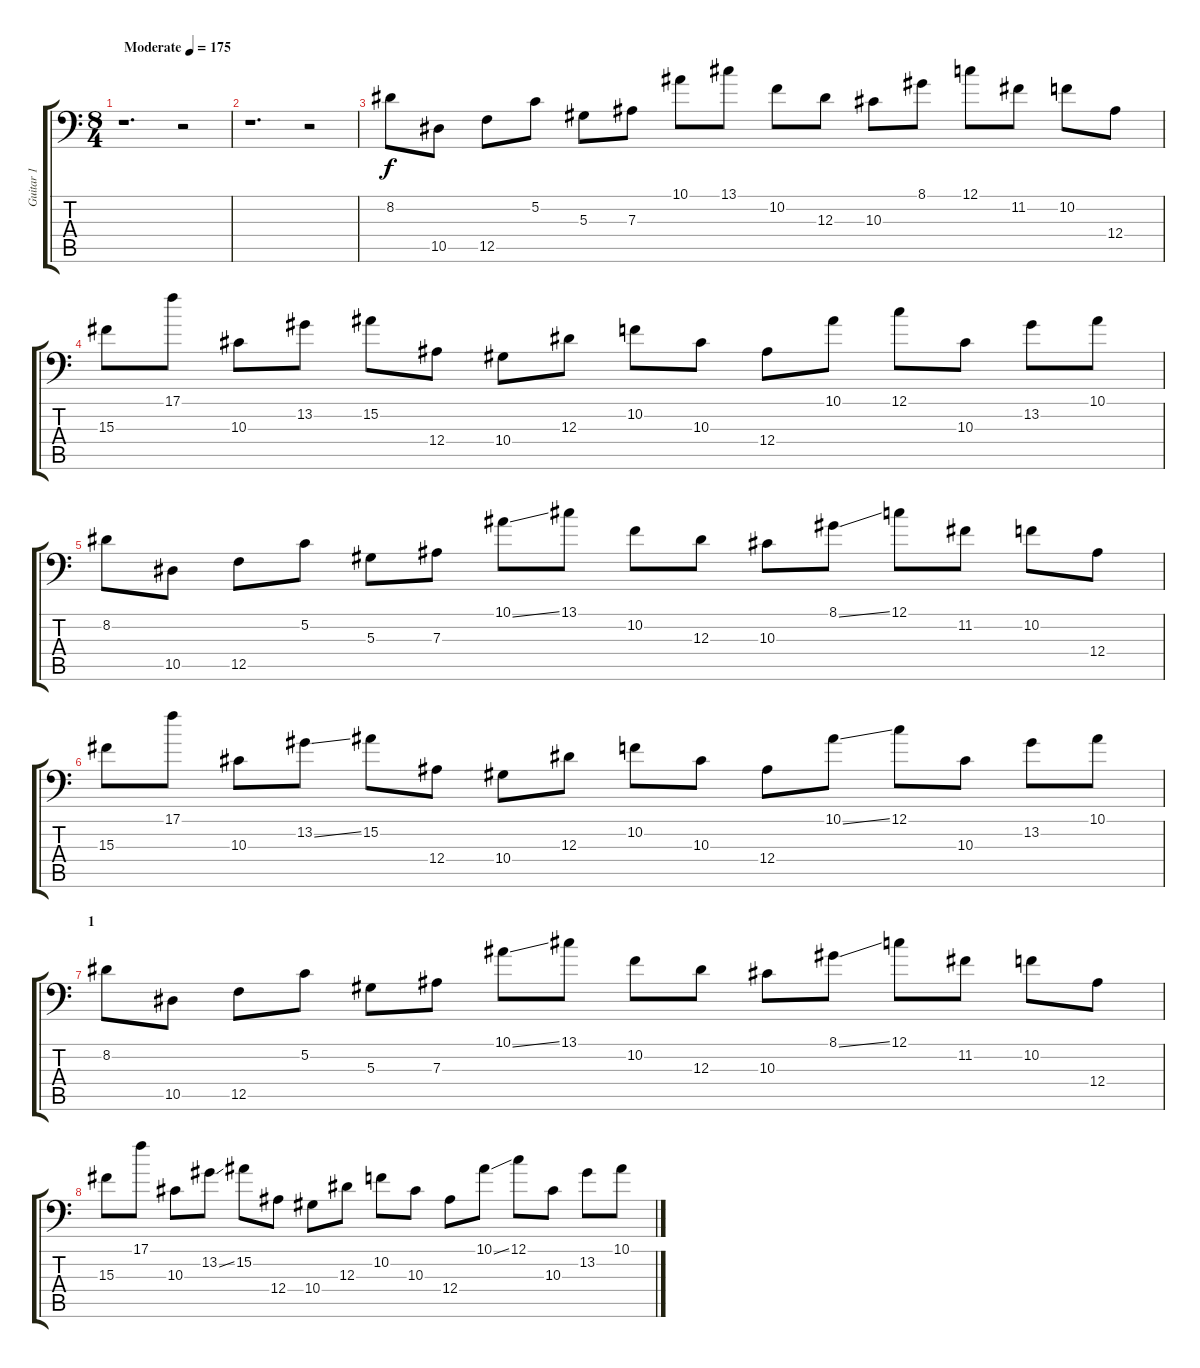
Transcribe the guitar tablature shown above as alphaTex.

\track ("Guitar 1" "Guitar 1") {instrument acousticgrandpiano}
\staff {score tabs}
\tuning (C4 G3 Eb3 Bb2 F2 Bb1) {hide}
\ts (8 4)
\tempo (175 "Moderate")
\clef f4
\ks c
r.1{d dy f instrument acousticgrandpiano} r.2 |
r.1{d} r.2 |
8.2.8 10.5.8 12.5.8 5.2.8 5.3.8 7.3.8 10.1.8 13.1.8 10.2.8 12.3.8 10.3.8 8.1.8 12.1.8 11.2.8 10.2.8 12.4.8 |
15.3.8 17.1.8 10.3.8 13.2.8 15.2.8 12.4.8 10.4.8 12.3.8 10.2.8 10.3.8 12.4.8 10.1.8 12.1.8 10.3.8 13.2.8 10.1.8 |
8.2.8 10.5.8 12.5.8 5.2.8 5.3.8 7.3.8 10.1{ss}.8 13.1.8 10.2.8 12.3.8 10.3.8 8.1{ss}.8 12.1.8 11.2.8 10.2.8 12.4.8 |
15.3.8 17.1.8 10.3.8 13.2{ss}.8 15.2.8 12.4.8 10.4.8 12.3.8 10.2.8 10.3.8 12.4.8 10.1{ss}.8 12.1.8 10.3.8 13.2.8 10.1.8 |
\section ("" "1")
8.2.8 10.5.8 12.5.8 5.2.8 5.3.8 7.3.8 10.1{ss}.8 13.1.8 10.2.8 12.3.8 10.3.8 8.1{ss}.8 12.1.8 11.2.8 10.2.8 12.4.8 |
15.3.8 17.1.8 10.3.8 13.2{ss}.8 15.2.8 12.4.8 10.4.8 12.3.8 10.2.8 10.3.8 12.4.8 10.1{ss}.8 12.1.8 10.3.8 13.2.8 10.1.8
